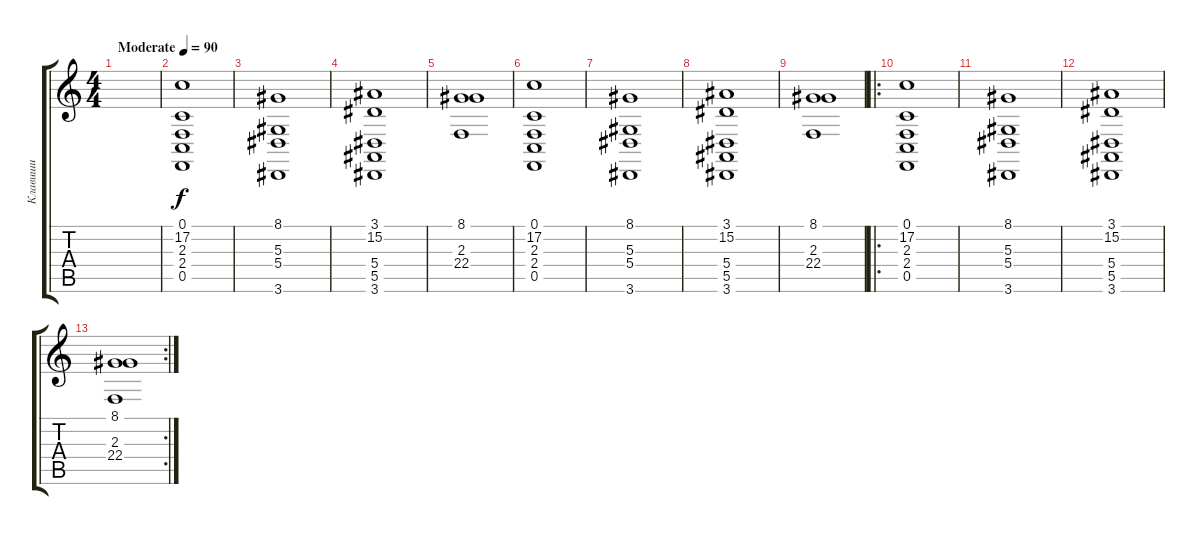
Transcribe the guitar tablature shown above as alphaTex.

\track ("Клавиши" "Клавиши") {instrument tremolostrings}
\staff {score tabs}
\tuning (C4 G3 Eb3 Bb2 F2 C2) {hide}
\ts (4 4)
\tempo (90 "Moderate")
\clef g2
\ks c
|
(0.1 17.2 2.3 2.4 0.5).1 |
(8.1 5.3 5.4 3.6).1 |
(3.1 15.2 5.4 5.5 3.6).1 |
(8.1 2.3 22.4).1 |
(0.1 17.2 2.3 2.4 0.5).1 |
(8.1 5.3 5.4 3.6).1 |
(3.1 15.2 5.4 5.5 3.6).1 |
(8.1 2.3 22.4).1 |
\ro
(0.1 17.2 2.3 2.4 0.5).1 |
(8.1 5.3 5.4 3.6).1 |
(3.1 15.2 5.4 5.5 3.6).1 |
\rc 2
(8.1 2.3 22.4).1
